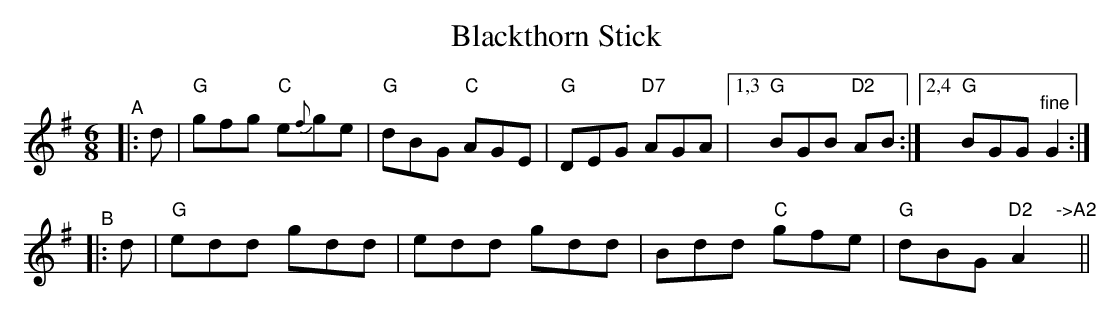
X:1
T: Blackthorn Stick
M: 6/8
L: 1/8
K: G
"^A"|: d |\
"G"gfg "C"e{f}ge | "G"dBG "C"AGE | "G"DEG "D7"AGA |[1,3 "G"BGB "D2"AB :|[2,4 "G"BGG "^fine"G2 :|
"^B"\
|: d | "G"edd    gdd |    edd    gdd |    Bdd  "C"gfe | "G"dBG "D2"A2"->A2"y ||
